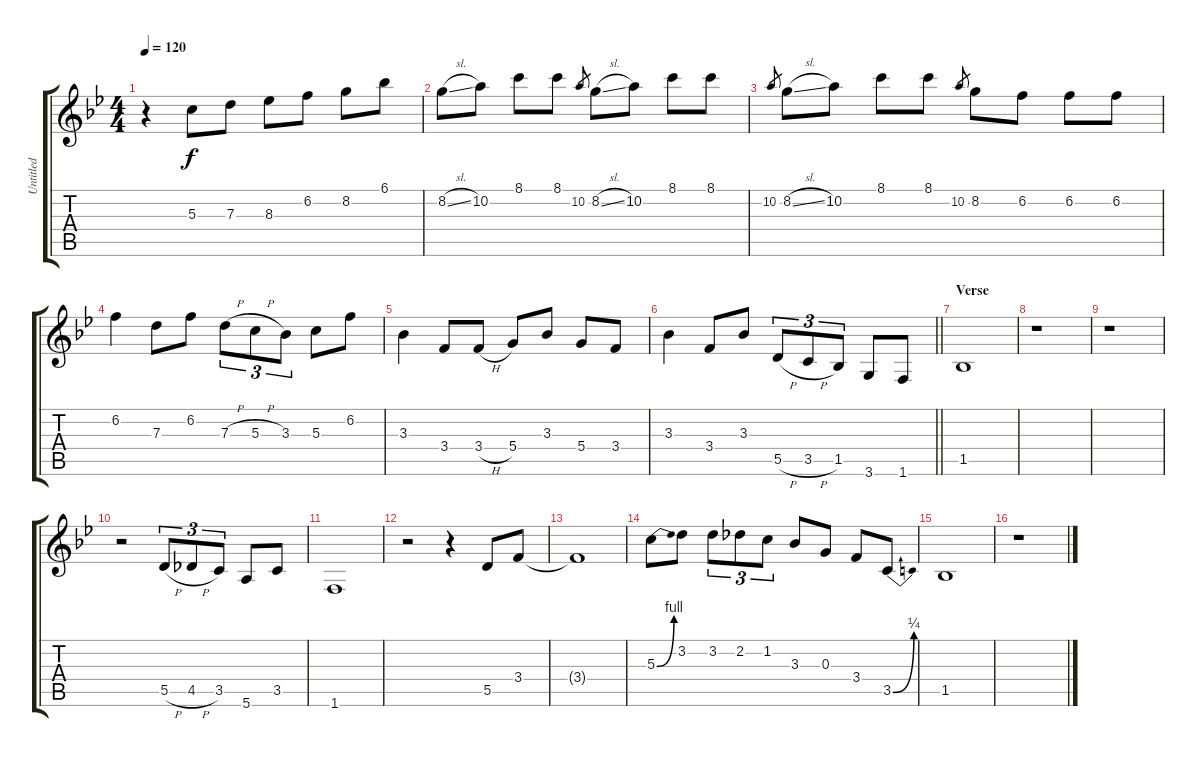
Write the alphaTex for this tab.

\track ("Untitled" "Untitled") {instrument acousticguitarnylon}
\staff {score tabs}
\tuning (E4 B3 G3 D3 A2 E2) {hide}
\ts (4 4)
\tempo 120
\clef g2
\ks bb
r.4{dy f instrument acousticguitarnylon} 5.3.8 7.3.8 8.3.8 6.2.8 8.2.8 6.1.8 |
8.2{sl}.8 10.2.8 8.1.8 8.1.8 10.2.8{gr} 8.2{sl}.8 10.2.8 8.1.8 8.1.8 |
10.2.8{gr} 8.2{sl}.8 10.2.8 8.1.8 8.1.8 10.2.8{gr} 8.2.8 6.2.8 6.2.8 6.2.8 |
6.2.4 7.3.8 6.2.8 7.3{h}.8{tu (3 2)} 5.3{h}.8{tu (3 2)} 3.3.8{tu (3 2)} 5.3.8 6.2.8 |
3.3.4 3.4.8 3.4{h}.8 5.4.8 3.3.8 5.4.8 3.4.8 |
\barLineRight lightlight
3.3.4 3.4.8 3.3.8 5.5{h}.8{tu (3 2)} 3.5{h}.8{tu (3 2)} 1.5.8{tu (3 2)} 3.6.8 1.6.8 |
\section ("" "Verse")
1.5.1 |
r.1 |
r.1 |
r.2 5.5{h}.8{tu (3 2)} 4.5{h}.8{tu (3 2)} 3.5.8{tu (3 2)} 5.6.8 3.5.8 |
1.6.1 |
r.2 r.4 5.5.8 3.4.8 |
3.4{t}.1 |
5.3{be (bend 0 0 60 4)}.8 3.2.8 3.2.8{tu (3 2)} 2.2.8{tu (3 2)} 1.2.8{tu (3 2)} 3.3.8 0.3.8 3.4.8 3.5{be (bend 0 0 60 1)}.8 |
1.5.1 |
r.1
